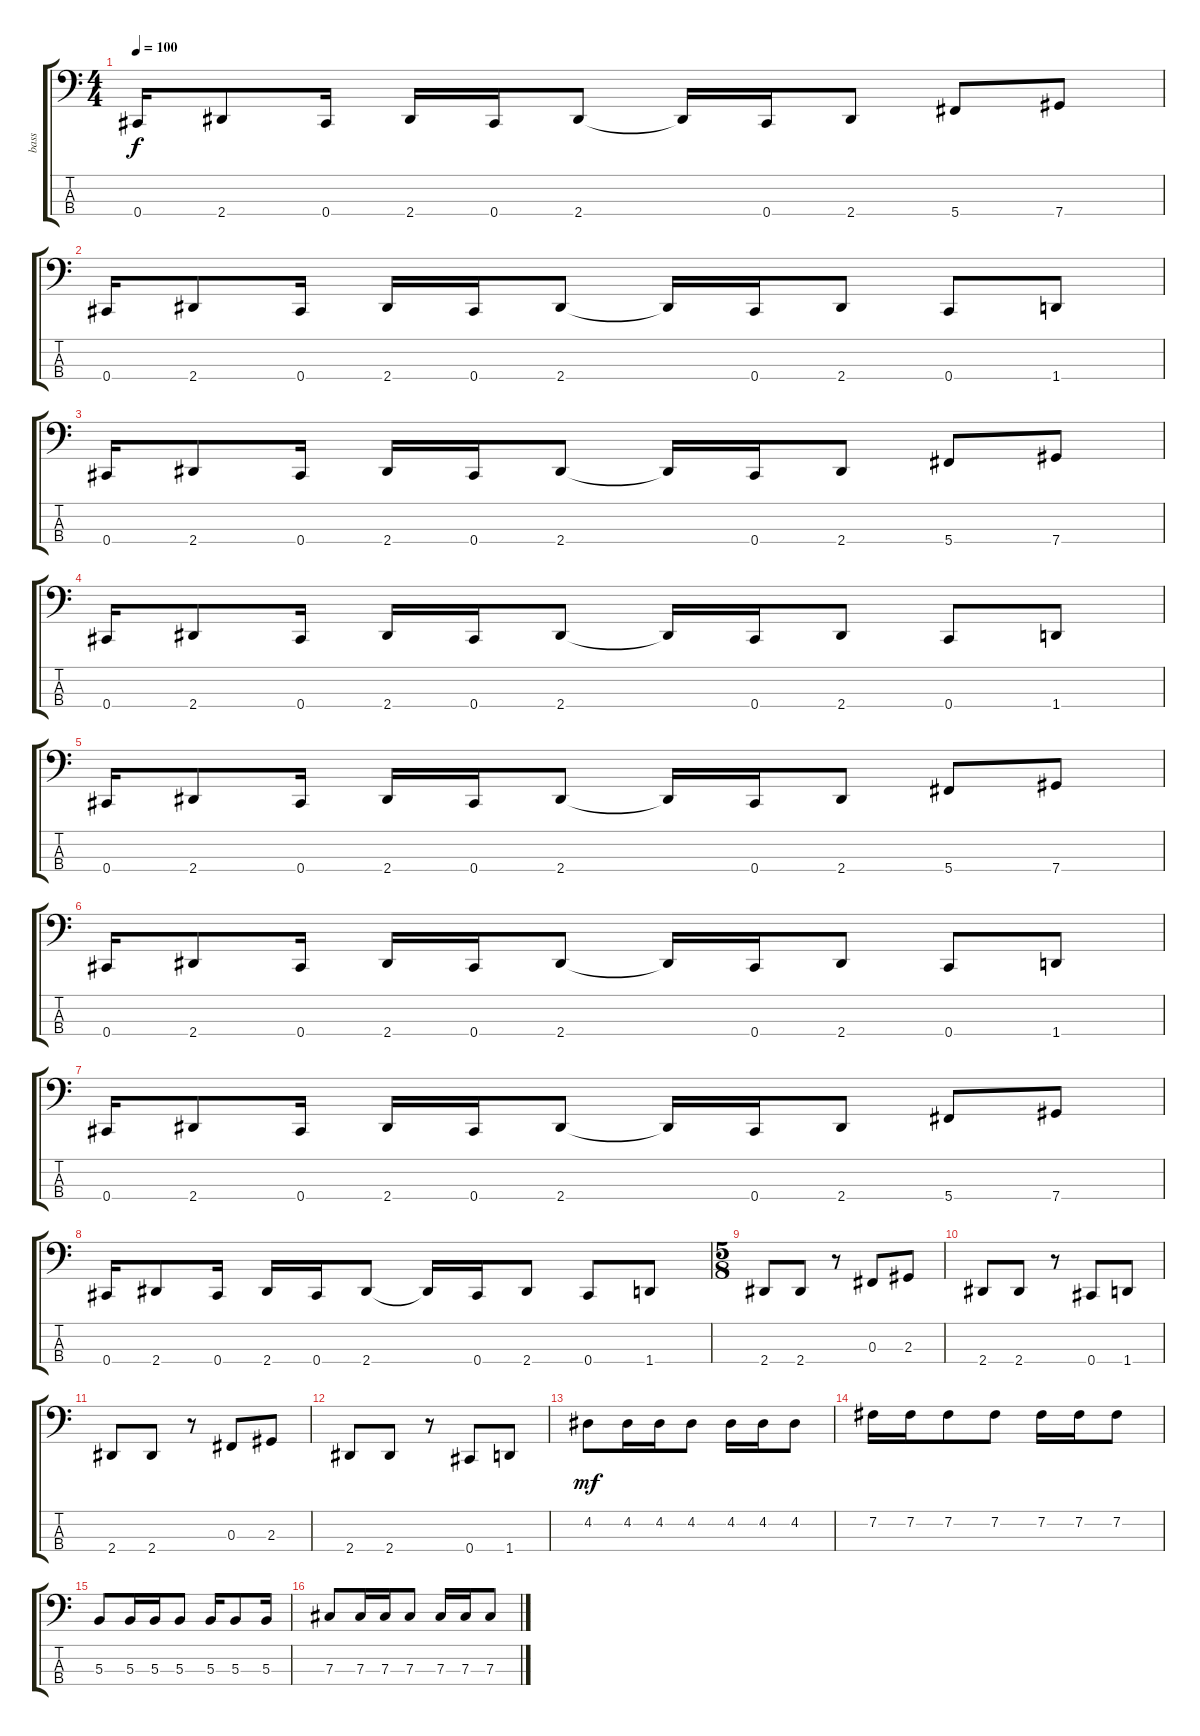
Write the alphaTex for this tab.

\track ("bass" "bass") {instrument electricbassfinger}
\staff {score tabs}
\tuning (E2 B1 Gb1 Db1) {hide}
\ts (4 4)
\tempo 100
\clef f4
\ks c
0.4.16{dy f} 2.4.8 0.4.16 2.4.16 0.4.16 2.4.8 2.4{t}.16 0.4.16 2.4.8 5.4.8 7.4.8 |
0.4.16 2.4.8 0.4.16 2.4.16 0.4.16 2.4.8 2.4{t}.16 0.4.16 2.4.8 0.4.8 1.4.8 |
0.4.16 2.4.8 0.4.16 2.4.16 0.4.16 2.4.8 2.4{t}.16 0.4.16 2.4.8 5.4.8 7.4.8 |
0.4.16 2.4.8 0.4.16 2.4.16 0.4.16 2.4.8 2.4{t}.16 0.4.16 2.4.8 0.4.8 1.4.8 |
0.4.16 2.4.8 0.4.16 2.4.16 0.4.16 2.4.8 2.4{t}.16 0.4.16 2.4.8 5.4.8 7.4.8 |
0.4.16 2.4.8 0.4.16 2.4.16 0.4.16 2.4.8 2.4{t}.16 0.4.16 2.4.8 0.4.8 1.4.8 |
0.4.16 2.4.8 0.4.16 2.4.16 0.4.16 2.4.8 2.4{t}.16 0.4.16 2.4.8 5.4.8 7.4.8 |
0.4.16 2.4.8 0.4.16 2.4.16 0.4.16 2.4.8 2.4{t}.16 0.4.16 2.4.8 0.4.8 1.4.8 |
\ts (5 8)
2.4.8 2.4.8 r.8 0.3.8 2.3.8 |
2.4.8 2.4.8 r.8 0.4.8 1.4.8 |
2.4.8 2.4.8 r.8 0.3.8 2.3.8 |
2.4.8 2.4.8 r.8 0.4.8 1.4.8 |
4.2.8{dy mf} 4.2.16 4.2.16 4.2.8 4.2.16 4.2.16 4.2.8 |
7.2.16 7.2.16 7.2.8 7.2.8 7.2.16 7.2.16 7.2.8 |
5.3.8 5.3.16 5.3.16 5.3.8 5.3.16 5.3.8 5.3.16 |
7.3.8 7.3.16 7.3.16 7.3.8 7.3.16 7.3.16 7.3.8
